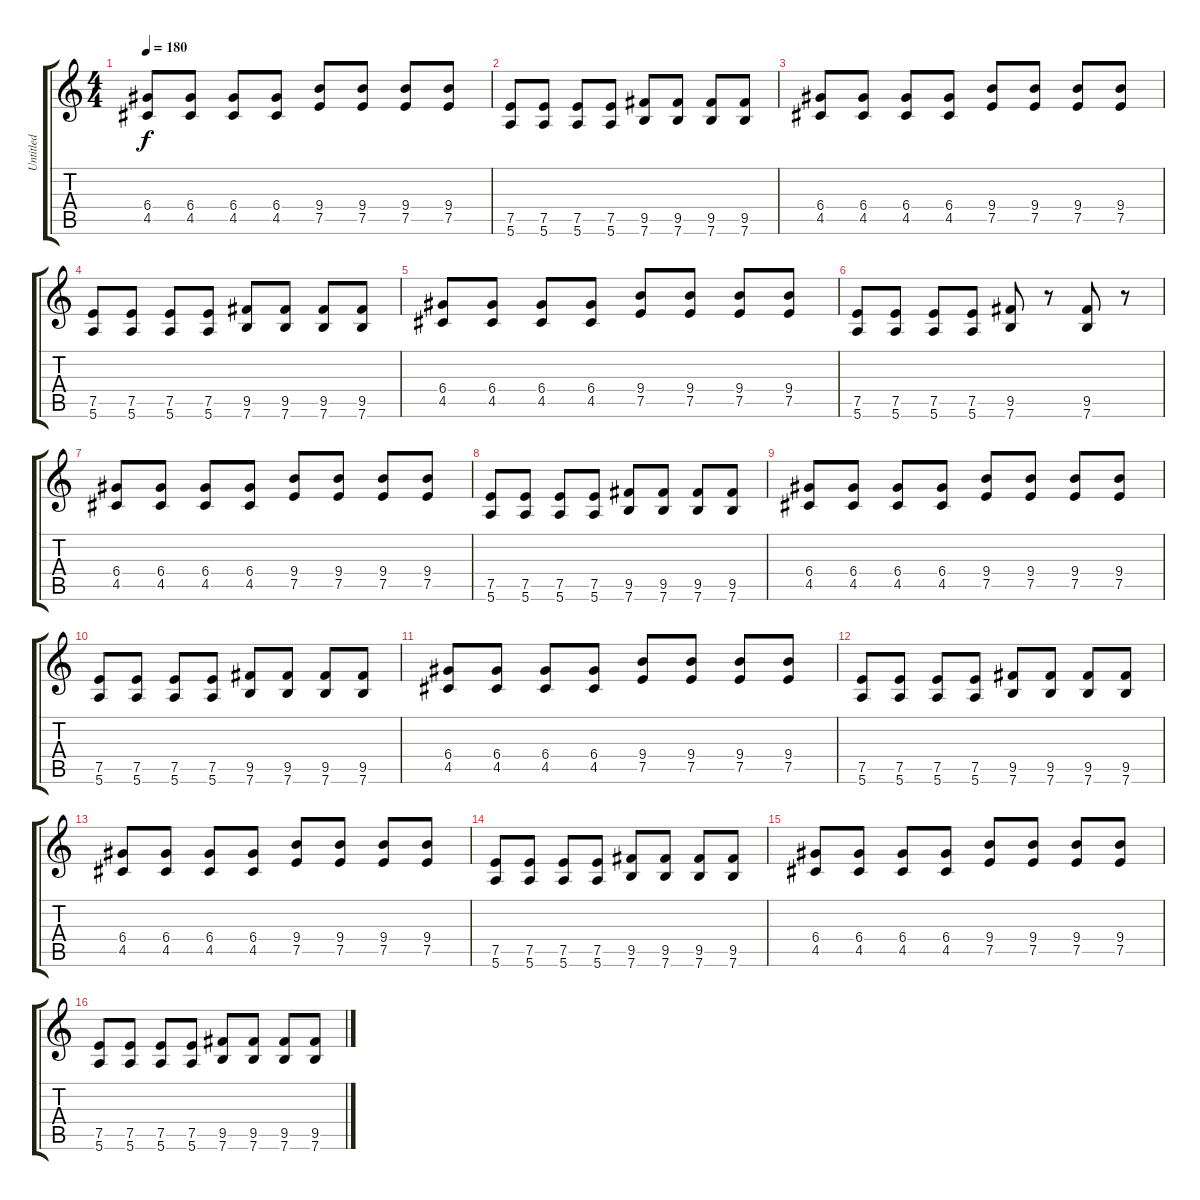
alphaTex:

\track ("Untitled" "Untitled") {instrument overdrivenguitar}
\staff {score tabs}
\tuning (E4 B3 G3 D3 A2 E2) {hide}
\ts (4 4)
\tempo 180
\clef g2
\ks c
(6.4 4.5).8{dy f} (6.4 4.5).8 (6.4 4.5).8 (6.4 4.5).8 (9.4 7.5).8 (9.4 7.5).8 (9.4 7.5).8 (9.4 7.5).8 |
(7.5 5.6).8 (7.5 5.6).8 (7.5 5.6).8 (7.5 5.6).8 (9.5 7.6).8 (9.5 7.6).8 (9.5 7.6).8 (9.5 7.6).8 |
(6.4 4.5).8 (6.4 4.5).8 (6.4 4.5).8 (6.4 4.5).8 (9.4 7.5).8 (9.4 7.5).8 (9.4 7.5).8 (9.4 7.5).8 |
(7.5 5.6).8 (7.5 5.6).8 (7.5 5.6).8 (7.5 5.6).8 (9.5 7.6).8 (9.5 7.6).8 (9.5 7.6).8 (9.5 7.6).8 |
(6.4 4.5).8 (6.4 4.5).8 (6.4 4.5).8 (6.4 4.5).8 (9.4 7.5).8 (9.4 7.5).8 (9.4 7.5).8 (9.4 7.5).8 |
(7.5 5.6).8 (7.5 5.6).8 (7.5 5.6).8 (7.5 5.6).8 (9.5 7.6).8 r.8 (9.5 7.6).8 r.8 |
(6.4 4.5).8 (6.4 4.5).8 (6.4 4.5).8 (6.4 4.5).8 (9.4 7.5).8 (9.4 7.5).8 (9.4 7.5).8 (9.4 7.5).8 |
(7.5 5.6).8 (7.5 5.6).8 (7.5 5.6).8 (7.5 5.6).8 (9.5 7.6).8 (9.5 7.6).8 (9.5 7.6).8 (9.5 7.6).8 |
(6.4 4.5).8 (6.4 4.5).8 (6.4 4.5).8 (6.4 4.5).8 (9.4 7.5).8 (9.4 7.5).8 (9.4 7.5).8 (9.4 7.5).8 |
(7.5 5.6).8 (7.5 5.6).8 (7.5 5.6).8 (7.5 5.6).8 (9.5 7.6).8 (9.5 7.6).8 (9.5 7.6).8 (9.5 7.6).8 |
(6.4 4.5).8 (6.4 4.5).8 (6.4 4.5).8 (6.4 4.5).8 (9.4 7.5).8 (9.4 7.5).8 (9.4 7.5).8 (9.4 7.5).8 |
(7.5 5.6).8 (7.5 5.6).8 (7.5 5.6).8 (7.5 5.6).8 (9.5 7.6).8 (9.5 7.6).8 (9.5 7.6).8 (9.5 7.6).8 |
(6.4 4.5).8 (6.4 4.5).8 (6.4 4.5).8 (6.4 4.5).8 (9.4 7.5).8 (9.4 7.5).8 (9.4 7.5).8 (9.4 7.5).8 |
(7.5 5.6).8 (7.5 5.6).8 (7.5 5.6).8 (7.5 5.6).8 (9.5 7.6).8 (9.5 7.6).8 (9.5 7.6).8 (9.5 7.6).8 |
(6.4 4.5).8 (6.4 4.5).8 (6.4 4.5).8 (6.4 4.5).8 (9.4 7.5).8 (9.4 7.5).8 (9.4 7.5).8 (9.4 7.5).8 |
(7.5 5.6).8 (7.5 5.6).8 (7.5 5.6).8 (7.5 5.6).8 (9.5 7.6).8 (9.5 7.6).8 (9.5 7.6).8 (9.5 7.6).8
